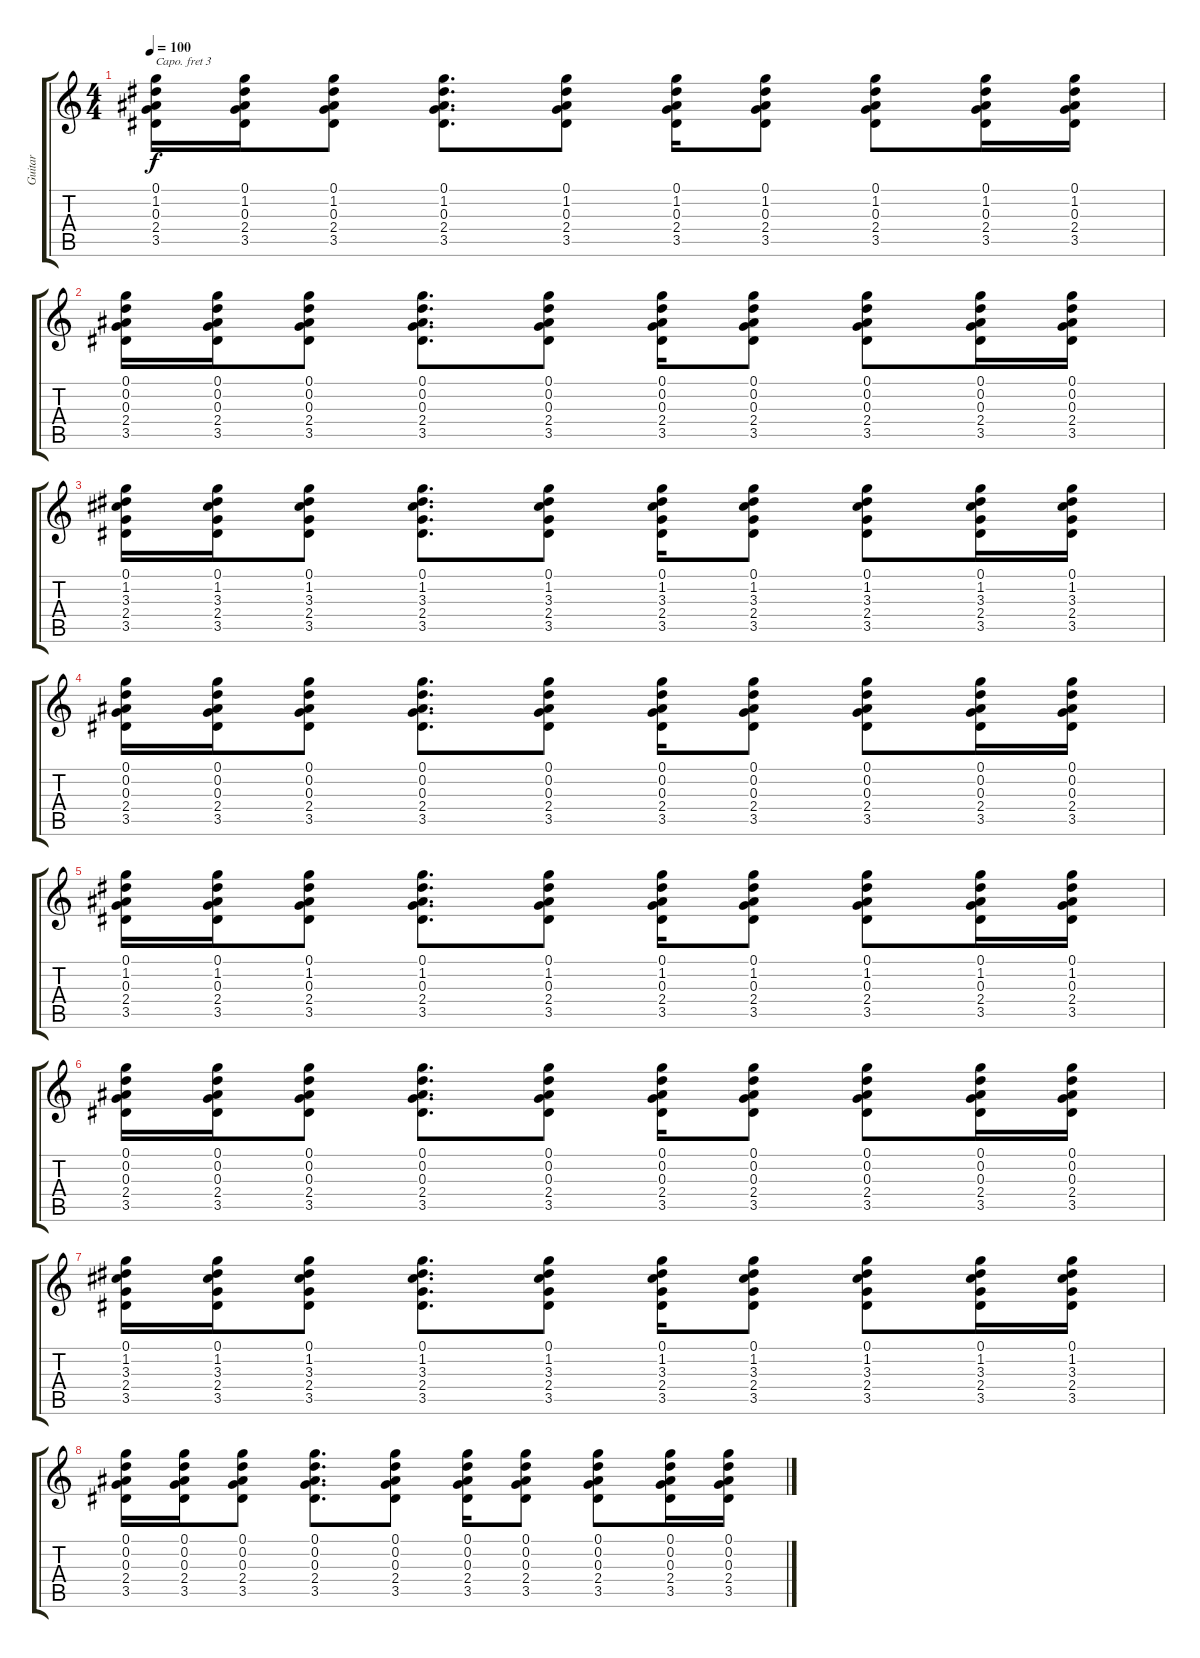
\track ("Guitar" "Guitar") {instrument electricguitarclean}
\staff {score tabs}
\capo 3
\tuning (E4 B3 G3 D3 A2 E2) {hide}
\ts (4 4)
\tempo 100
\clef g2
\ks c
(0.1 1.2 0.3 2.4 3.5).16{dy f} (0.1 1.2 0.3 2.4 3.5).16 (0.1 1.2 0.3 2.4 3.5).8 (0.1 1.2 0.3 2.4 3.5).8{d} (0.1 1.2 0.3 2.4 3.5).8 (0.1 1.2 0.3 2.4 3.5).16 (0.1 1.2 0.3 2.4 3.5).8 (0.1 1.2 0.3 2.4 3.5).8 (0.1 1.2 0.3 2.4 3.5).16 (0.1 1.2 0.3 2.4 3.5).16 |
(0.1 0.2 0.3 2.4 3.5).16 (0.1 0.2 0.3 2.4 3.5).16 (0.1 0.2 0.3 2.4 3.5).8 (0.1 0.2 0.3 2.4 3.5).8{d} (0.1 0.2 0.3 2.4 3.5).8 (0.1 0.2 0.3 2.4 3.5).16 (0.1 0.2 0.3 2.4 3.5).8 (0.1 0.2 0.3 2.4 3.5).8 (0.1 0.2 0.3 2.4 3.5).16 (0.1 0.2 0.3 2.4 3.5).16 |
(0.1 1.2 3.3 2.4 3.5).16 (0.1 1.2 3.3 2.4 3.5).16 (0.1 1.2 3.3 2.4 3.5).8 (0.1 1.2 3.3 2.4 3.5).8{d} (0.1 1.2 3.3 2.4 3.5).8 (0.1 1.2 3.3 2.4 3.5).16 (0.1 1.2 3.3 2.4 3.5).8 (0.1 1.2 3.3 2.4 3.5).8 (0.1 1.2 3.3 2.4 3.5).16 (0.1 1.2 3.3 2.4 3.5).16 |
(0.1 0.2 0.3 2.4 3.5).16 (0.1 0.2 0.3 2.4 3.5).16 (0.1 0.2 0.3 2.4 3.5).8 (0.1 0.2 0.3 2.4 3.5).8{d} (0.1 0.2 0.3 2.4 3.5).8 (0.1 0.2 0.3 2.4 3.5).16 (0.1 0.2 0.3 2.4 3.5).8 (0.1 0.2 0.3 2.4 3.5).8 (0.1 0.2 0.3 2.4 3.5).16 (0.1 0.2 0.3 2.4 3.5).16 |
(0.1 1.2 0.3 2.4 3.5).16 (0.1 1.2 0.3 2.4 3.5).16 (0.1 1.2 0.3 2.4 3.5).8 (0.1 1.2 0.3 2.4 3.5).8{d} (0.1 1.2 0.3 2.4 3.5).8 (0.1 1.2 0.3 2.4 3.5).16 (0.1 1.2 0.3 2.4 3.5).8 (0.1 1.2 0.3 2.4 3.5).8 (0.1 1.2 0.3 2.4 3.5).16 (0.1 1.2 0.3 2.4 3.5).16 |
(0.1 0.2 0.3 2.4 3.5).16 (0.1 0.2 0.3 2.4 3.5).16 (0.1 0.2 0.3 2.4 3.5).8 (0.1 0.2 0.3 2.4 3.5).8{d} (0.1 0.2 0.3 2.4 3.5).8 (0.1 0.2 0.3 2.4 3.5).16 (0.1 0.2 0.3 2.4 3.5).8 (0.1 0.2 0.3 2.4 3.5).8 (0.1 0.2 0.3 2.4 3.5).16 (0.1 0.2 0.3 2.4 3.5).16 |
(0.1 1.2 3.3 2.4 3.5).16 (0.1 1.2 3.3 2.4 3.5).16 (0.1 1.2 3.3 2.4 3.5).8 (0.1 1.2 3.3 2.4 3.5).8{d} (0.1 1.2 3.3 2.4 3.5).8 (0.1 1.2 3.3 2.4 3.5).16 (0.1 1.2 3.3 2.4 3.5).8 (0.1 1.2 3.3 2.4 3.5).8 (0.1 1.2 3.3 2.4 3.5).16 (0.1 1.2 3.3 2.4 3.5).16 |
(0.1 0.2 0.3 2.4 3.5).16 (0.1 0.2 0.3 2.4 3.5).16 (0.1 0.2 0.3 2.4 3.5).8 (0.1 0.2 0.3 2.4 3.5).8{d} (0.1 0.2 0.3 2.4 3.5).8 (0.1 0.2 0.3 2.4 3.5).16 (0.1 0.2 0.3 2.4 3.5).8 (0.1 0.2 0.3 2.4 3.5).8 (0.1 0.2 0.3 2.4 3.5).16 (0.1 0.2 0.3 2.4 3.5).16
